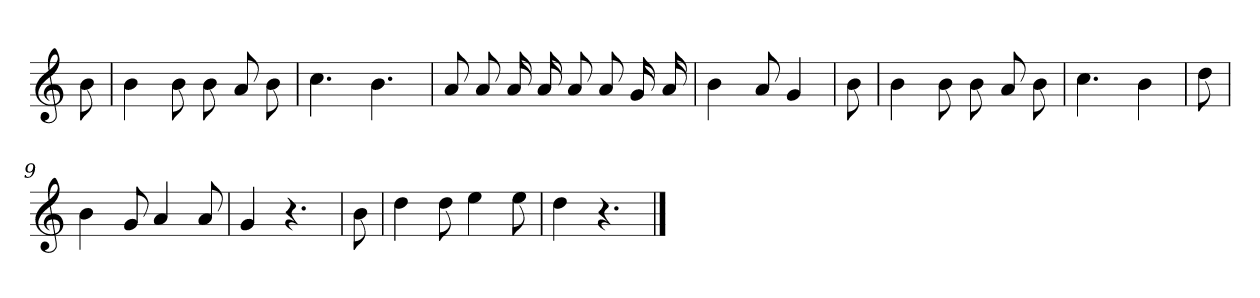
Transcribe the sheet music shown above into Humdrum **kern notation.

**kern
*part1
*staff1
*clefG2
*k[]
=
8b
=1
4b
8b
8b
8a
8b
=2
4.cc
4.b
=3
8a
8a
16a
16a
8a
8a
16g
16a
=4
4b
8a
4g
=5
8b
=6
4b
8b
8b
8a
8b
=7
4.cc
4b
=8
8dd
=9
4b
8g
4a
8a
=10
4g
4.r
=11
8b
=12
4dd
8dd
4ee
8ee
=13
4dd
4.r
==
*-
